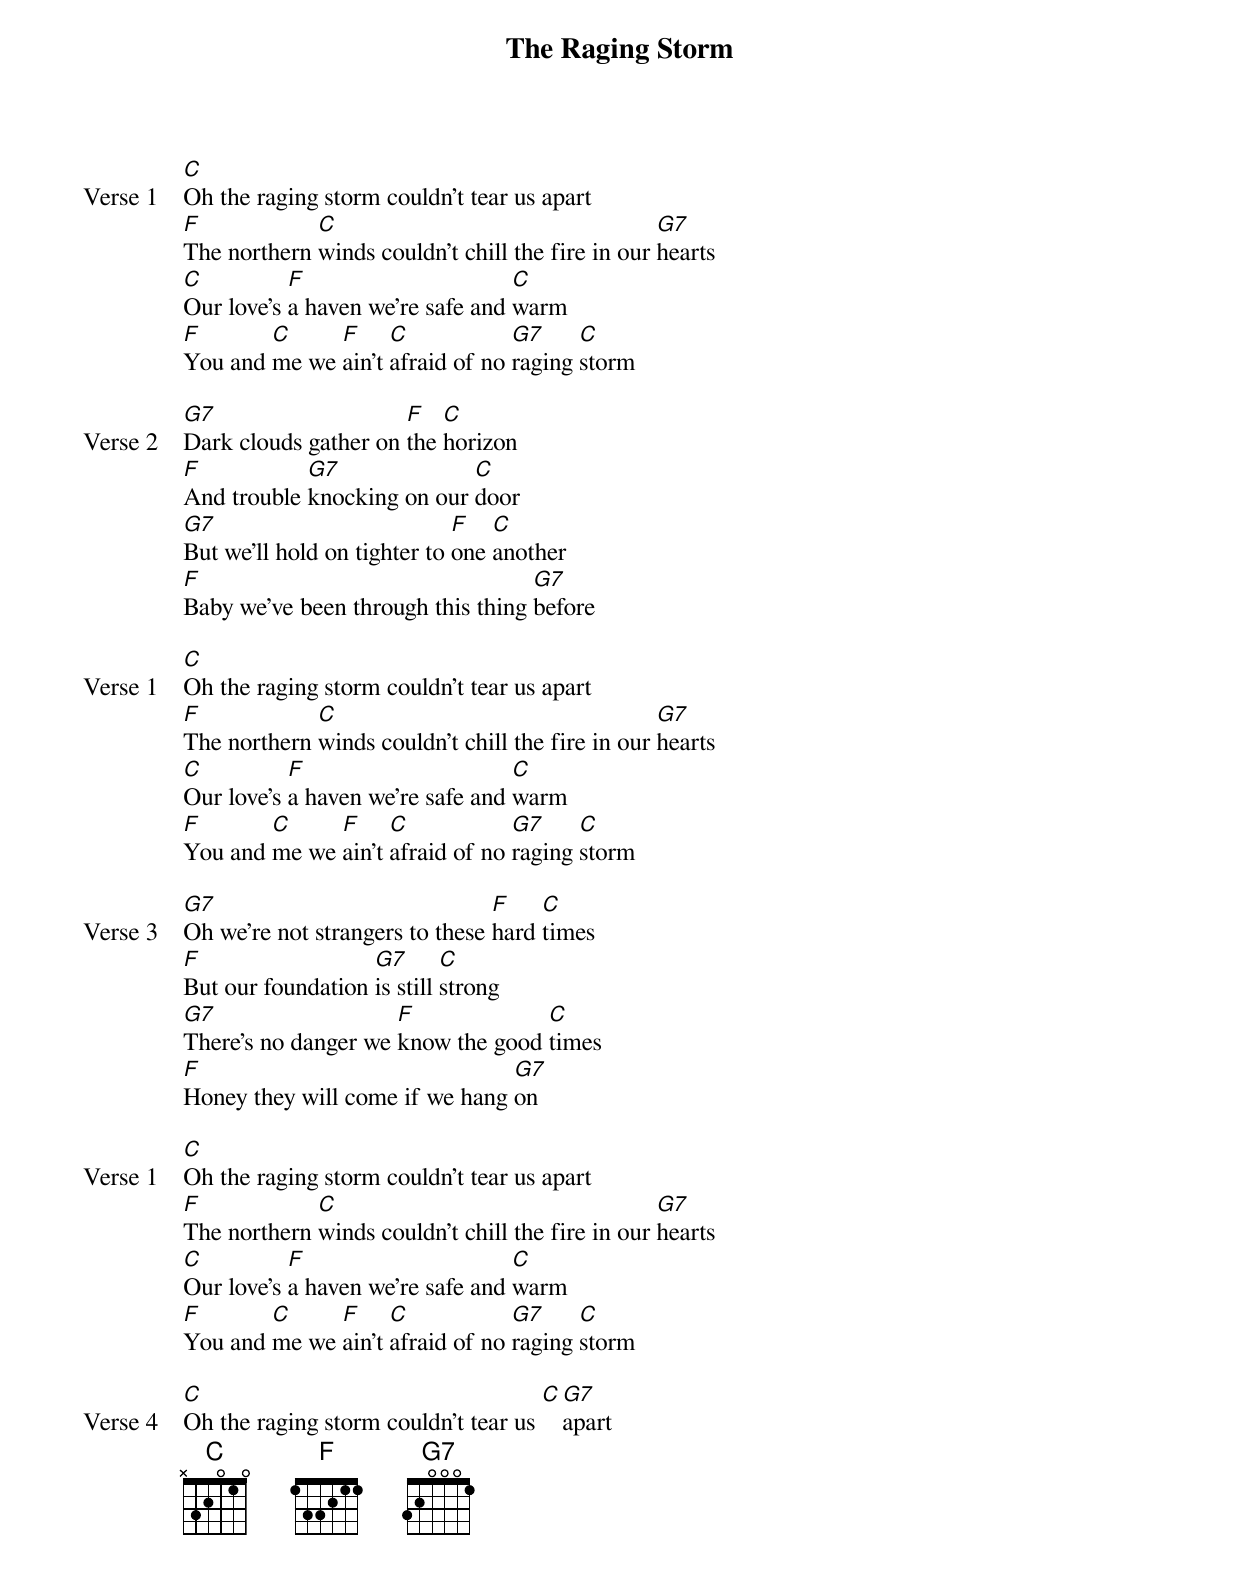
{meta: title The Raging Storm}
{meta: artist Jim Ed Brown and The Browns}

{start_of_verse: Verse 1}
[C]Oh the raging storm couldn't tear us apart
[F]The northern [C]winds couldn't chill the fire in our [G7]hearts
[C]Our love's [F]a haven we're safe and [C]warm
[F]You and [C]me we [F]ain't [C]afraid of no [G7]raging [C]storm
{end_of_verse}

{start_of_verse: Verse 2}
[G7]Dark clouds gather on [F]the [C]horizon
[F]And trouble [G7]knocking on our [C]door
[G7]But we'll hold on tighter to [F]one [C]another
[F]Baby we've been through this thing [G7]before
{end_of_verse}

{start_of_verse: Verse 1}
[C]Oh the raging storm couldn't tear us apart
[F]The northern [C]winds couldn't chill the fire in our [G7]hearts
[C]Our love's [F]a haven we're safe and [C]warm
[F]You and [C]me we [F]ain't [C]afraid of no [G7]raging [C]storm
{end_of_verse}

{start_of_verse: Verse 3}
[G7]Oh we're not strangers to these [F]hard [C]times
[F]But our foundation [G7]is still [C]strong
[G7]There's no danger we [F]know the good [C]times
[F]Honey they will come if we hang [G7]on
{end_of_verse}

{start_of_verse: Verse 1}
[C]Oh the raging storm couldn't tear us apart
[F]The northern [C]winds couldn't chill the fire in our [G7]hearts
[C]Our love's [F]a haven we're safe and [C]warm
[F]You and [C]me we [F]ain't [C]afraid of no [G7]raging [C]storm
{end_of_verse}

{start_of_verse: Verse 4}
[C]Oh the raging storm couldn't tear us [C][G7]apart
{end_of_verse}
